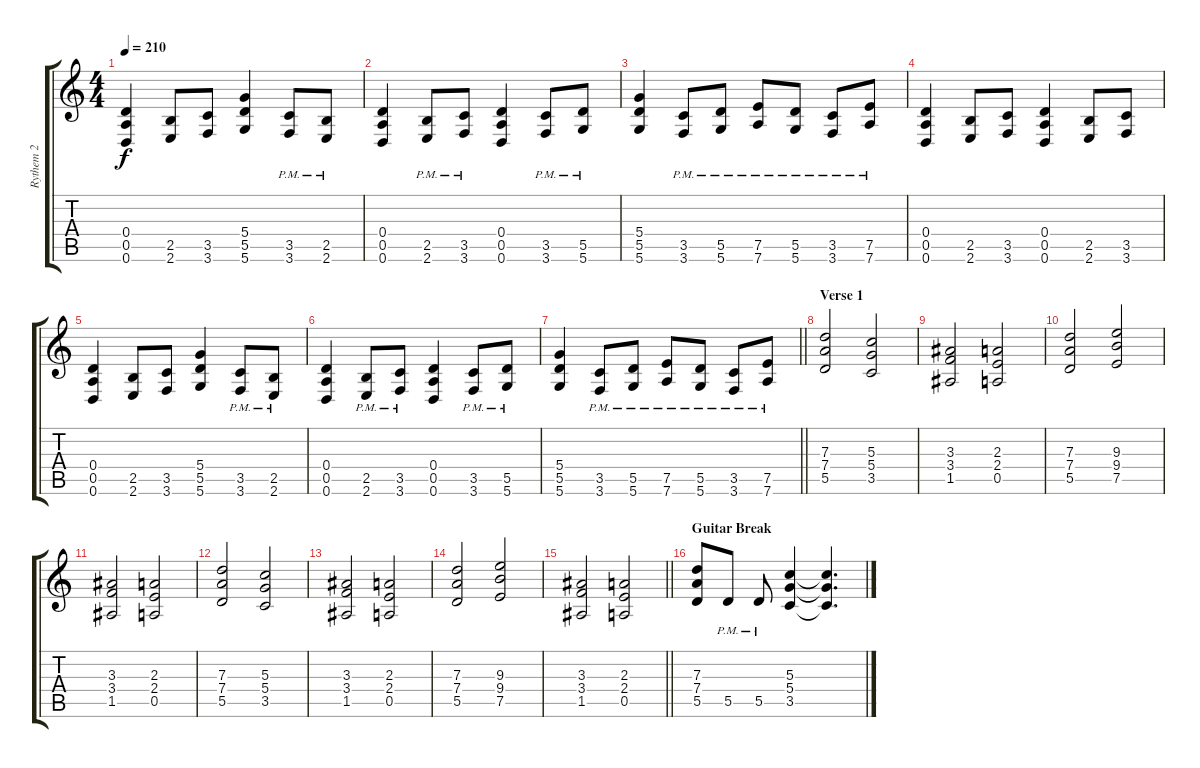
\track ("Rythem 2" "Rythem 2") {instrument overdrivenguitar}
\staff {score tabs}
\tuning (E4 B3 G3 D3 A2 D2) {hide}
\ts (4 4)
\tempo 210
\clef g2
\ks c
(0.4 0.5 0.6).4{dy f} (2.5 2.6).8 (3.5 3.6).8 (5.4 5.5 5.6).4 (3.5{pm} 3.6{pm}).8 (2.5{pm} 2.6{pm}).8 |
(0.4 0.5 0.6).4 (2.5{pm} 2.6{pm}).8 (3.5{pm} 3.6{pm}).8 (0.4 0.5 0.6).4 (3.5{pm} 3.6{pm}).8 (5.5{pm} 5.6{pm}).8 |
(5.4 5.5 5.6).4 (3.5{pm} 3.6{pm}).8 (5.5{pm} 5.6{pm}).8 (7.5{pm} 7.6{pm}).8 (5.5{pm} 5.6{pm}).8 (3.5{pm} 3.6{pm}).8 (7.5{pm} 7.6{pm}).8 |
(0.4 0.5 0.6).4 (2.5 2.6).8 (3.5 3.6).8 (0.4 0.5 0.6).4 (2.5 2.6).8 (3.5 3.6).8 |
(0.4 0.5 0.6).4 (2.5 2.6).8 (3.5 3.6).8 (5.4 5.5 5.6).4 (3.5{pm} 3.6{pm}).8 (2.5{pm} 2.6{pm}).8 |
(0.4 0.5 0.6).4 (2.5{pm} 2.6{pm}).8 (3.5{pm} 3.6{pm}).8 (0.4 0.5 0.6).4 (3.5{pm} 3.6{pm}).8 (5.5{pm} 5.6{pm}).8 |
\barLineRight lightlight
(5.4 5.5 5.6).4 (3.5{pm} 3.6{pm}).8 (5.5{pm} 5.6{pm}).8 (7.5{pm} 7.6{pm}).8 (5.5{pm} 5.6{pm}).8 (3.5{pm} 3.6{pm}).8 (7.5{pm} 7.6{pm}).8 |
\section ("" "Verse 1")
(7.3 7.4 5.5).2 (5.3 5.4 3.5).2 |
(3.3 3.4 1.5).2 (2.3 2.4 0.5).2 |
(7.3 7.4 5.5).2 (9.3 9.4 7.5).2 |
(3.3 3.4 1.5).2 (2.3 2.4 0.5).2 |
(7.3 7.4 5.5).2 (5.3 5.4 3.5).2 |
(3.3 3.4 1.5).2 (2.3 2.4 0.5).2 |
(7.3 7.4 5.5).2 (9.3 9.4 7.5).2 |
\barLineRight lightlight
(3.3 3.4 1.5).2 (2.3 2.4 0.5).2 |
\section ("" "Guitar Break")
(7.3 7.4 5.5).8 5.5{pm}.8 5.5{pm}.8 (5.3 5.4 3.5).4 (5.3{t} 5.4{t} 3.5{t}).4{d}
